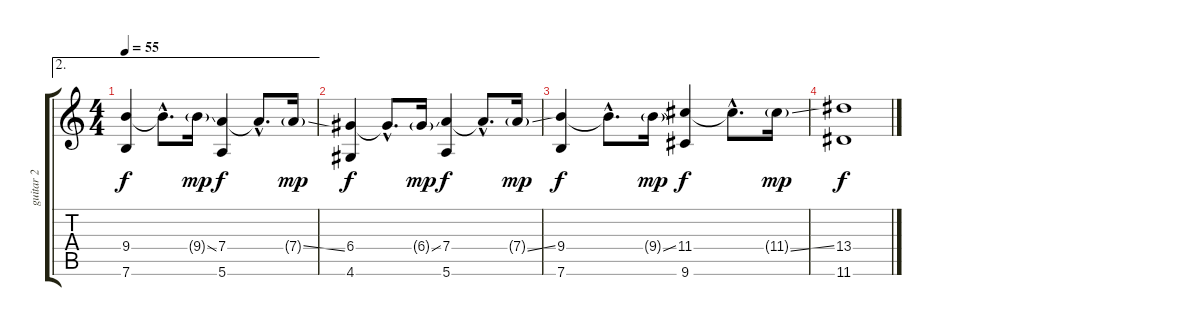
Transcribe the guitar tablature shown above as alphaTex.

\track ("guitar 2" "guitar 2") {instrument electricguitarclean}
\staff {score tabs}
\tuning (E4 B3 G3 D3 A2 E2) {hide}
\ae 2
\ts (4 4)
\tempo 55
\clef g2
\ks c
(9.4 7.6).4{dy f} 9.4{hac t}.8{d} 9.4{ss g}.16{dy mp} (7.4 5.6).4{dy f} 7.4{hac t}.8{d} 7.4{ss g}.16{dy mp} |
(6.4 4.6).4{dy f} 6.4{hac t}.8{d} 6.4{ss g}.16{dy mp} (7.4 5.6).4{dy f} 7.4{hac t}.8{d} 7.4{ss g}.16{dy mp} |
(9.4 7.6).4{dy f} 9.4{hac t}.8{d} 9.4{ss g}.16{dy mp} (11.4 9.6).4{dy f} 11.4{hac t}.8{d} 11.4{ss g}.16{dy mp} |
(13.4 11.6).1{dy f}
